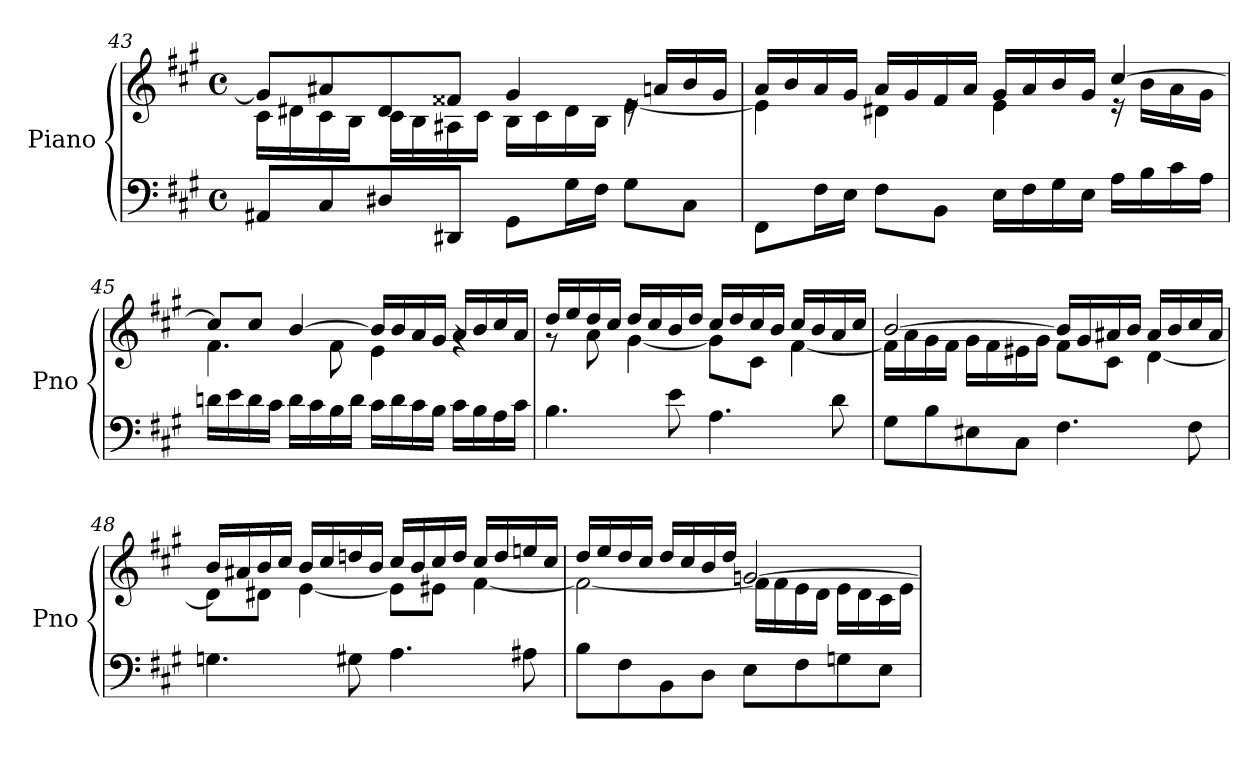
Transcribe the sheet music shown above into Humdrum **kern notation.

**kern	**kern
*part1	*part1
*staff2	*staff1
*I"Piano	*
*I'Pno	*
!!LO:PB:g=z
*clefF4	*clefG2
*k[f#c#g#]	*k[f#c#g#]
*M4/4	*M4/4
*met(c)	*met(c)
=43	=43
*	*^
8AA#X/L	8g#/L]	16c#\LL
.	.	16d#X\
8C#/	8a#X/	16c#\
.	.	16B\JJ
8D#X/	8d#/	16c#\LL
.	.	16B\
8DD#X/J	8f##X/J	16A#X\
.	.	16c#\JJ
8GG#\L	4g#/	16B\LL
.	.	16c#\
16G#\L	.	16d#\
16F#\JJ	.	16B\JJ
8G#\L	16re	[4e\
.	16an/LL	.
8C#\J	16b/	.
.	16g#/JJ	.
=44	=44	=44
8FF#\L	16a/LL	4e\]
.	16b/	.
16F#\L	16a/	.
16E\JJ	16g#/JJ	.
8F#\L	16a/LL	4d#X\
.	16g#/	.
8BB\J	16f#/	.
.	16a/JJ	.
16E\LL	16g#/LL	4e\
16F#\	16a/	.
16G#\	16b/	.
16E\JJ	16g#/JJ	.
16A\LL	[4cc#/	16r
16B\	.	16b\LL
16c#\	.	16a\
16A\JJ	.	16g#\JJ
!!LO:LB:g=z	!!
=45	=45	=45
16dn\LL	8cc#/L]	4.f#\
16e\	.	.
16d\	8cc#/J	.
16c#\JJ	.	.
16d\LL	[4b/	.
16c#\	.	.
16B\	.	8f#\
16d\JJ	.	.
16c#\LL	16b/LL]	4e\
16d\	16b/	.
16c#\	16a/	.
16B\JJ	16g#/JJ	.
16c#\LL	16a/LL	4rg
16B\	16b/	.
16A\	16cc#/	.
16c#\JJ	16a/JJ	.
!!LO:LB:g=z	!!
=46	=46	=46
4.B\	16dd/LL	8r
.	16ee/	.
.	16dd/	8a\
.	16cc#/JJ	.
.	16dd/LL	[4g#\
.	16cc#/	.
8e\	16b/	.
.	16dd/JJ	.
4.A\	16cc#/LL	8g#\L]
.	16dd/	.
.	16cc#/	8c#\J
.	16b/JJ	.
.	16cc#/LL	[4f#\
.	16b/	.
8d\	16a/	.
.	16cc#/JJ	.
=47	=47	=47
8G#\L	[2b/	16f#\LL]
.	.	16a\
8B\	.	16g#\
.	.	16f#\JJ
8E#X\	.	16g#\LL
.	.	16f#\
8C#\J	.	16e#X\
.	.	16g#\JJ
4.F#\	16b/LL]	8f#\L
.	16g#/	.
.	16a#X/	8c#\J
.	16b/JJ	.
.	16a#/LL	[4d\
.	16b/	.
8F#\	16cc#/	.
.	16a#/JJ	.
=48	=48	=48
4.Gn\	16b/LL	8d\L]
.	16a#X/	.
.	16b/	8d#X\J
.	16cc#/JJ	.
.	16b/LL	[4e\
.	16cc#/	.
8G#X\	16ddn/	.
.	16b/JJ	.
4.A\	16cc#/LL	8e\L]
.	16b/	.
.	16cc#/	8e#X\J
.	16dd/JJ	.
.	16cc#/LL	[4f#\
.	16dd/	.
8A#X\	16een/	.
.	16cc#/JJ	.
!!LO:LB:g=z	!!
=49	=49	=49
8B\L	16dd/LL	2f#\_
.	16ee/	.
8F#\	16dd/	.
.	16cc#/JJ	.
8BB\	16dd/LL	.
.	16cc#/	.
8D\J	16b/	.
.	16dd/JJ	.
8E\L	[2gn/	16f#\LL]
.	.	16f#\
8F#\	.	16e\
.	.	16d\JJ
8Gn\	.	16e\LL
.	.	16d\
8E\J	.	16c#\
.	.	16e\JJ
*	*v	*v
=	=
*-	*-
